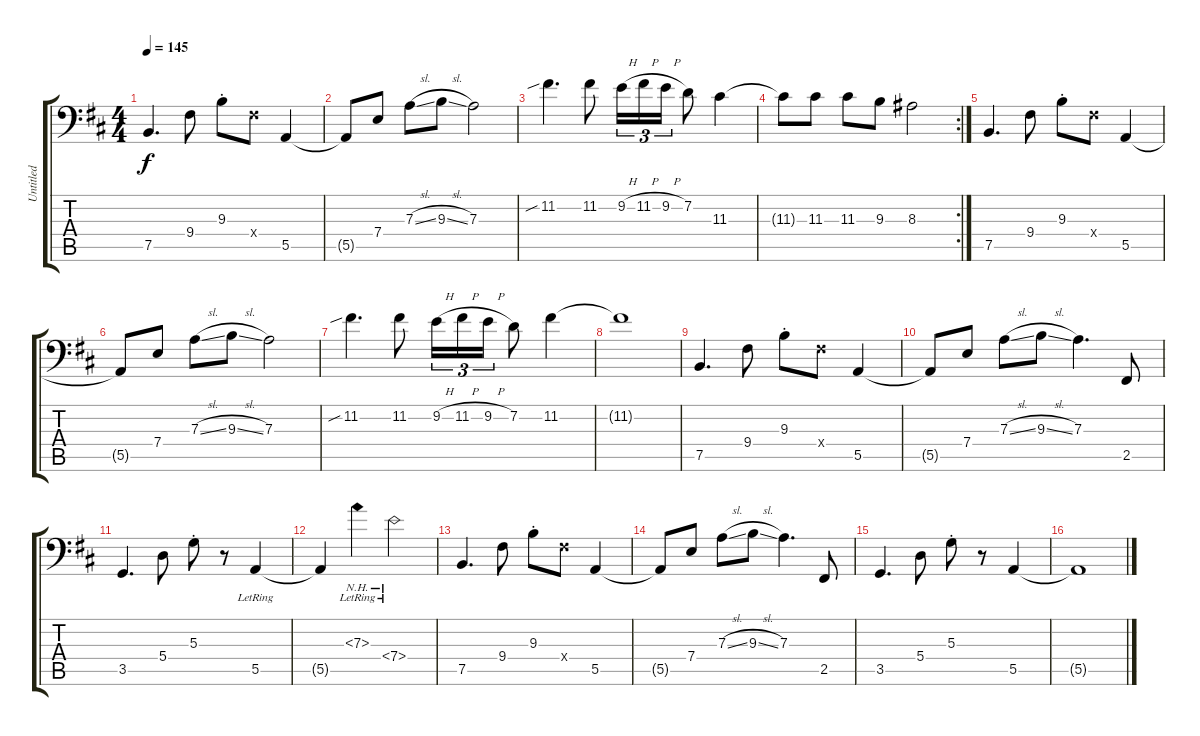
\track ("Untitled" "Untitled") {instrument electricbassfinger}
\staff {score tabs}
\tuning (C3 G2 D2 A1 E1 B0) {hide}
\ts (4 4)
\tempo 145
\clef f4
\ks d
7.5.4{d dy f} 9.4.8 9.3{st}.8 9.4{x}.8 5.5.4 |
5.5{t}.8 7.4.8 7.3{sl}.8 9.3{sl}.8 7.3.2 |
11.2{sib}.4{d} 11.2.8 9.2{h}.16{tu (3 2)} 11.2{h}.16{tu (3 2)} 9.2{h}.16{tu (3 2)} 7.2.8 11.3.4 |
\rc 2
11.3{t}.8 11.3.8 11.3.8 9.3.8 8.3.2 |
7.5.4{d} 9.4.8 9.3{st}.8 9.4{x}.8 5.5.4 |
5.5{t}.8 7.4.8 7.3{sl}.8 9.3{sl}.8 7.3.2 |
11.2{sib}.4{d} 11.2.8 9.2{h}.16{tu (3 2)} 11.2{h}.16{tu (3 2)} 9.2{h}.16{tu (3 2)} 7.2.8 11.2.4 |
11.2{t}.1 |
7.5.4{d} 9.4.8 9.3{st}.8 9.4{x}.8 5.5.4 |
5.5{t}.8 7.4.8 7.3{sl}.8 9.3{sl}.8 7.3.4{d} 2.5.8 |
3.5.4{d} 5.4.8 5.3{st}.8 r.8 5.5{lr}.4 |
5.5{t}.4 7.3{nh lr}.4 7.4{nh lr}.2 |
7.5.4{d} 9.4.8 9.3{st}.8 9.4{x}.8 5.5.4 |
5.5{t}.8 7.4.8 7.3{sl}.8 9.3{sl}.8 7.3.4{d} 2.5.8 |
3.5.4{d} 5.4.8 5.3{st}.8 r.8 5.5.4 |
5.5{t}.1
